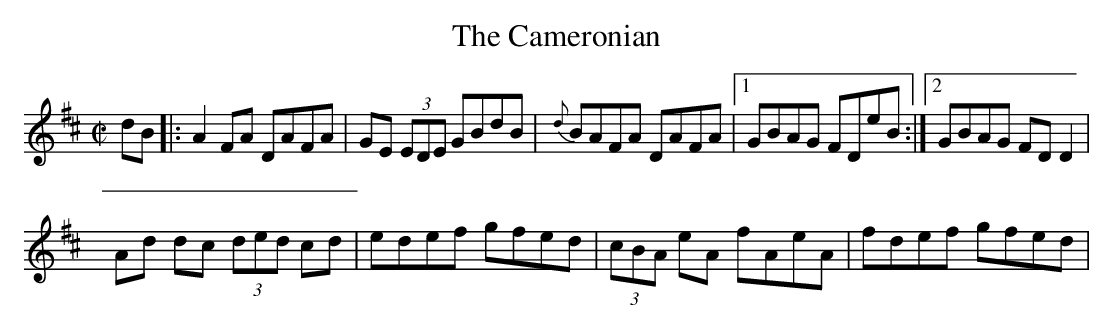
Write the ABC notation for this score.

X:1
T:The Cameronian
M:C|
K:D
dB|:A2FA DAFA|GE (3EDE GBdB|{d}BAFA DAFA|1 GBAG FDeB:|2 GBAG FDD2|
Ad dc (3ded cd|edef gfed|(3cBA eA fAeA|fdef gfed|
